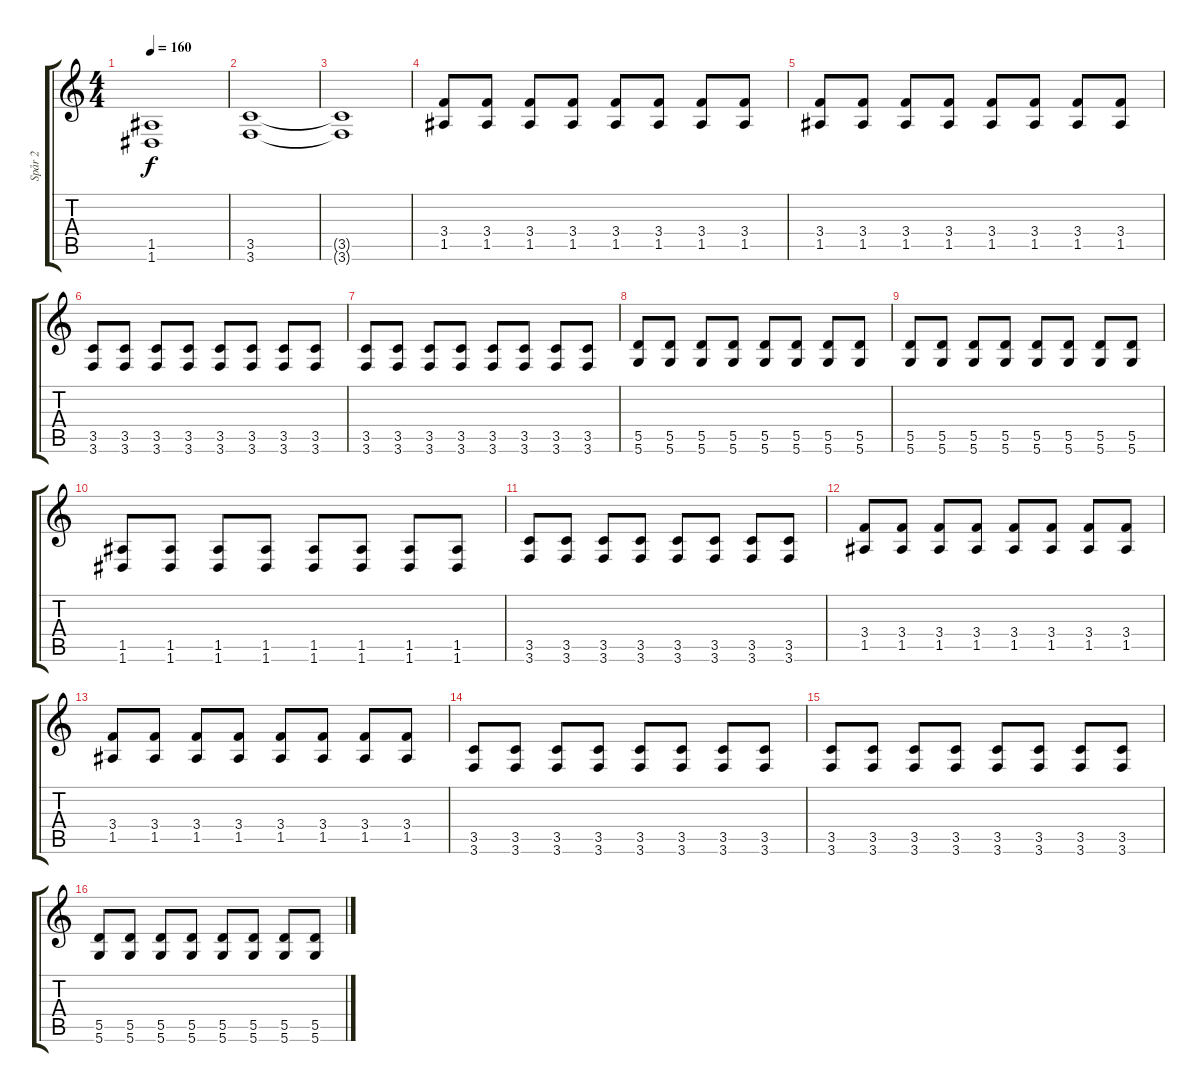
\track ("Spår 2" "Spår 2") {instrument overdrivenguitar}
\staff {score tabs}
\tuning (E4 B3 G3 D3 A2 D2) {hide}
\ts (4 4)
\tempo 160
\clef g2
\ks c
(1.5{t} 1.6{t}).1{dy f} |
(3.5 3.6).1 |
(3.5{t} 3.6{t}).1 |
(3.4 1.5).8 (3.4 1.5).8 (3.4 1.5).8 (3.4 1.5).8 (3.4 1.5).8 (3.4 1.5).8 (3.4 1.5).8 (3.4 1.5).8 |
(3.4 1.5).8 (3.4 1.5).8 (3.4 1.5).8 (3.4 1.5).8 (3.4 1.5).8 (3.4 1.5).8 (3.4 1.5).8 (3.4 1.5).8 |
(3.5 3.6).8 (3.5 3.6).8 (3.5 3.6).8 (3.5 3.6).8 (3.5 3.6).8 (3.5 3.6).8 (3.5 3.6).8 (3.5 3.6).8 |
(3.5 3.6).8 (3.5 3.6).8 (3.5 3.6).8 (3.5 3.6).8 (3.5 3.6).8 (3.5 3.6).8 (3.5 3.6).8 (3.5 3.6).8 |
(5.5 5.6).8 (5.5 5.6).8 (5.5 5.6).8 (5.5 5.6).8 (5.5 5.6).8 (5.5 5.6).8 (5.5 5.6).8 (5.5 5.6).8 |
(5.5 5.6).8 (5.5 5.6).8 (5.5 5.6).8 (5.5 5.6).8 (5.5 5.6).8 (5.5 5.6).8 (5.5 5.6).8 (5.5 5.6).8 |
(1.5 1.6).8 (1.5 1.6).8 (1.5 1.6).8 (1.5 1.6).8 (1.5 1.6).8 (1.5 1.6).8 (1.5 1.6).8 (1.5 1.6).8 |
(3.5 3.6).8 (3.5 3.6).8 (3.5 3.6).8 (3.5 3.6).8 (3.5 3.6).8 (3.5 3.6).8 (3.5 3.6).8 (3.5 3.6).8 |
(3.4 1.5).8 (3.4 1.5).8 (3.4 1.5).8 (3.4 1.5).8 (3.4 1.5).8 (3.4 1.5).8 (3.4 1.5).8 (3.4 1.5).8 |
(3.4 1.5).8 (3.4 1.5).8 (3.4 1.5).8 (3.4 1.5).8 (3.4 1.5).8 (3.4 1.5).8 (3.4 1.5).8 (3.4 1.5).8 |
(3.5 3.6).8 (3.5 3.6).8 (3.5 3.6).8 (3.5 3.6).8 (3.5 3.6).8 (3.5 3.6).8 (3.5 3.6).8 (3.5 3.6).8 |
(3.5 3.6).8 (3.5 3.6).8 (3.5 3.6).8 (3.5 3.6).8 (3.5 3.6).8 (3.5 3.6).8 (3.5 3.6).8 (3.5 3.6).8 |
(5.5 5.6).8 (5.5 5.6).8 (5.5 5.6).8 (5.5 5.6).8 (5.5 5.6).8 (5.5 5.6).8 (5.5 5.6).8 (5.5 5.6).8
